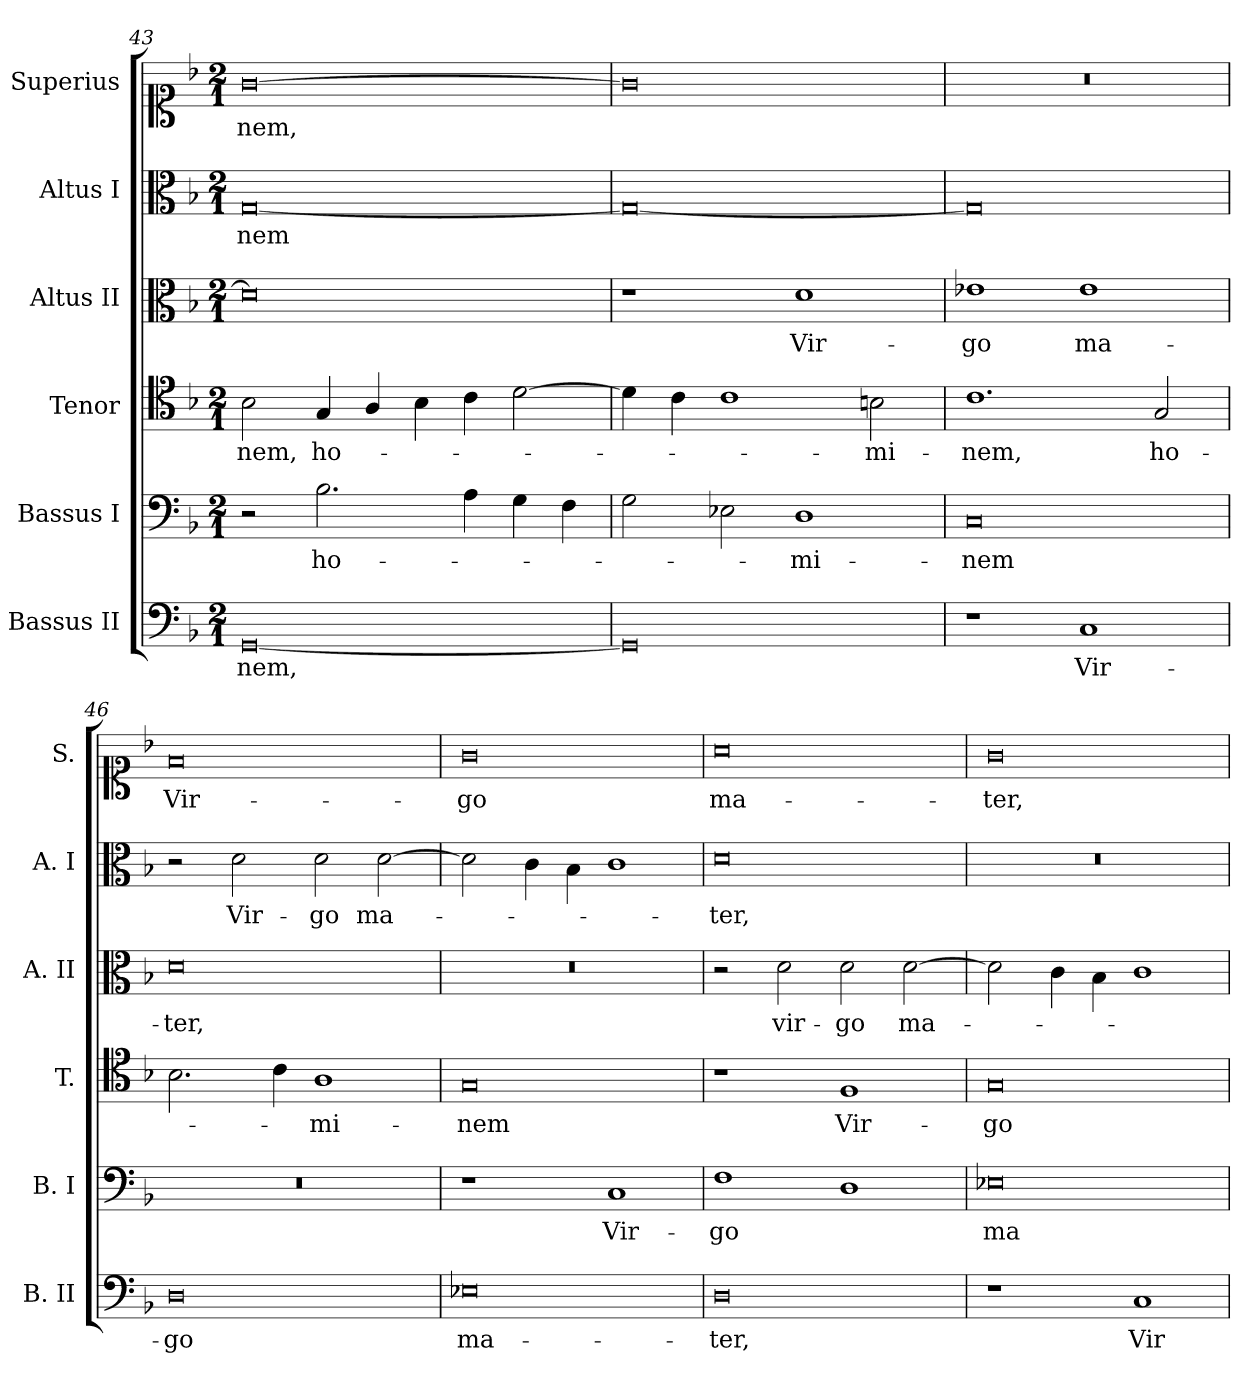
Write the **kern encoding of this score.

**kern	**text	**kern	**text	**kern	**text	**kern	**text	**kern	**text	**kern	**text
*part6	*part6	*part5	*part5	*part4	*part4	*part3	*part3	*part2	*part2	*part1	*part1
*staff6	*staff6	*staff5	*staff5	*staff4	*staff4	*staff3	*staff3	*staff2	*staff2	*staff1	*staff1
*I"Bassus II	*	*I"Bassus I	*	*I"Tenor	*	*I"Altus II	*	*I"Altus I	*	*I"Superius	*
*I'B. II	*	*I'B.  I	*	*I'T.	*	*I'A. II	*	*I'A. I	*	*I'S.	*
*clefF4	*	*clefF4	*	*clefC4	*	*clefC3	*	*clefC3	*	*clefC1	*
*k[b-]	*	*k[b-]	*	*k[b-]	*	*k[b-]	*	*k[b-]	*	*k[b-]	*
*F:	*	*F:	*	*F:	*	*F:	*	*F:	*	*F:	*
*M2/1	*	*M2/1	*	*M2/1	*	*M2/1	*	*M2/1	*	*M2/1	*
=43	=43	=43	=43	=43	=43	=43	=43	=43	=43	=43	=43
!	!LO:LY:b	!	!	!	!LO:LY:b	!	!	!	!LO:LY:b	!	!LO:LY:b
[0GG	-nem,	2r	.	2B-\	-nem,	0d]	.	[0G	-nem	[0g	-nem,
!	!	!	!LO:LY:b	!	!LO:LY:b	!	!	!	!	!	!
.	.	2.B-\	ho-	4G/	ho-	.	.	.	.	.	.
.	.	.	.	4A/	.	.	.	.	.	.	.
.	.	.	.	4B-\	.	.	.	.	.	.	.
.	.	4A\	.	4c\	.	.	.	.	.	.	.
.	.	4G\	.	[2d\	.	.	.	.	.	.	.
.	.	4F\	.	.	.	.	.	.	.	.	.
=44	=44	=44	=44	=44	=44	=44	=44	=44	=44	=44	=44
0GG]	.	2G\	.	4d\]	.	1r	.	0G_	.	0g]	.
.	.	.	.	4c\	.	.	.	.	.	.	.
.	.	2E-i\	.	1c	.	.	.	.	.	.	.
!	!	!	!LO:LY:b	!	!	!	!LO:LY:b	!	!	!	!
.	.	1D	-mi-	.	.	1d	Vir-	.	.	.	.
!	!	!	!	!	!LO:LY:b	!	!	!	!	!	!
.	.	.	.	2Bni\	-mi-	.	.	.	.	.	.
!!LO:LB:g=z
=45	=45	=45	=45	=45	=45	=45	=45	=45	=45	=45	=45
!	!	!	!LO:LY:b	!	!LO:LY:b	!	!LO:LY:b	!	!	!	!
1r	.	0C	-nem	1.c	-nem,	1e-i	-go	0G]	.	0r	.
!	!LO:LY:b	!	!	!	!	!	!LO:LY:b	!	!	!	!
1C	Vir-	.	.	.	.	1e-i	ma-	.	.	.	.
!	!	!	!	!	!LO:LY:b	!	!	!	!	!	!
.	.	.	.	2G/	ho-	.	.	.	.	.	.
=46	=46	=46	=46	=46	=46	=46	=46	=46	=46	=46	=46
!	!LO:LY:b	!	!	!	!	!	!LO:LY:b	!	!	!	!LO:LY:b
0D	-go	0r	.	2.B-\	.	0d	-ter,	2r	.	0f	Vir-
!	!	!	!	!	!	!	!	!	!LO:LY:b	!	!
.	.	.	.	.	.	.	.	2d\	Vir-	.	.
.	.	.	.	4c\	.	.	.	.	.	.	.
!	!	!	!	!	!LO:LY:b	!	!	!	!LO:LY:b	!	!
.	.	.	.	1A	-mi-	.	.	2d\	-go	.	.
!	!	!	!	!	!	!	!	!	!LO:LY:b	!	!
.	.	.	.	.	.	.	.	[2d\	ma-	.	.
=47	=47	=47	=47	=47	=47	=47	=47	=47	=47	=47	=47
!	!LO:LY:b	!	!	!	!LO:LY:b	!	!	!	!	!	!LO:LY:b
0E-i	ma-	1r	.	0G	-nem	0r	.	2d\]	.	0g	-go
.	.	.	.	.	.	.	.	4c\	.	.	.
.	.	.	.	.	.	.	.	4B-\	.	.	.
!	!	!	!LO:LY:b	!	!	!	!	!	!	!	!
.	.	1C	Vir-	.	.	.	.	1c	.	.	.
=48	=48	=48	=48	=48	=48	=48	=48	=48	=48	=48	=48
!	!LO:LY:b	!	!LO:LY:b	!	!	!	!	!	!LO:LY:b	!	!LO:LY:b
0D	-ter,	1F	-go	1r	.	2r	.	0d	-ter,	0a	ma-
!	!	!	!	!	!	!	!LO:LY:b	!	!	!	!
.	.	.	.	.	.	2d\	vir-	.	.	.	.
!	!	!	!	!	!LO:LY:b	!	!LO:LY:b	!	!	!	!
.	.	1D	.	1F	Vir-	2d\	-go	.	.	.	.
!	!	!	!	!	!	!	!LO:LY:b	!	!	!	!
.	.	.	.	.	.	[2d\	ma-	.	.	.	.
=49	=49	=49	=49	=49	=49	=49	=49	=49	=49	=49	=49
!	!	!	!LO:LY:b	!	!LO:LY:b	!	!	!	!	!	!LO:LY:b
1r	.	0E-i	ma-	0G	-go	2d\]	.	0r	.	0g	-ter,
.	.	.	.	.	.	4c\	.	.	.	.	.
.	.	.	.	.	.	4B-\	.	.	.	.	.
!	!LO:LY:b	!	!	!	!	!	!	!	!	!	!
1C	Vir-	.	.	.	.	1c	.	.	.	.	.
=	=	=	=	=	=	=	=	=	=	=	=
*-	*-	*-	*-	*-	*-	*-	*-	*-	*-	*-	*-
